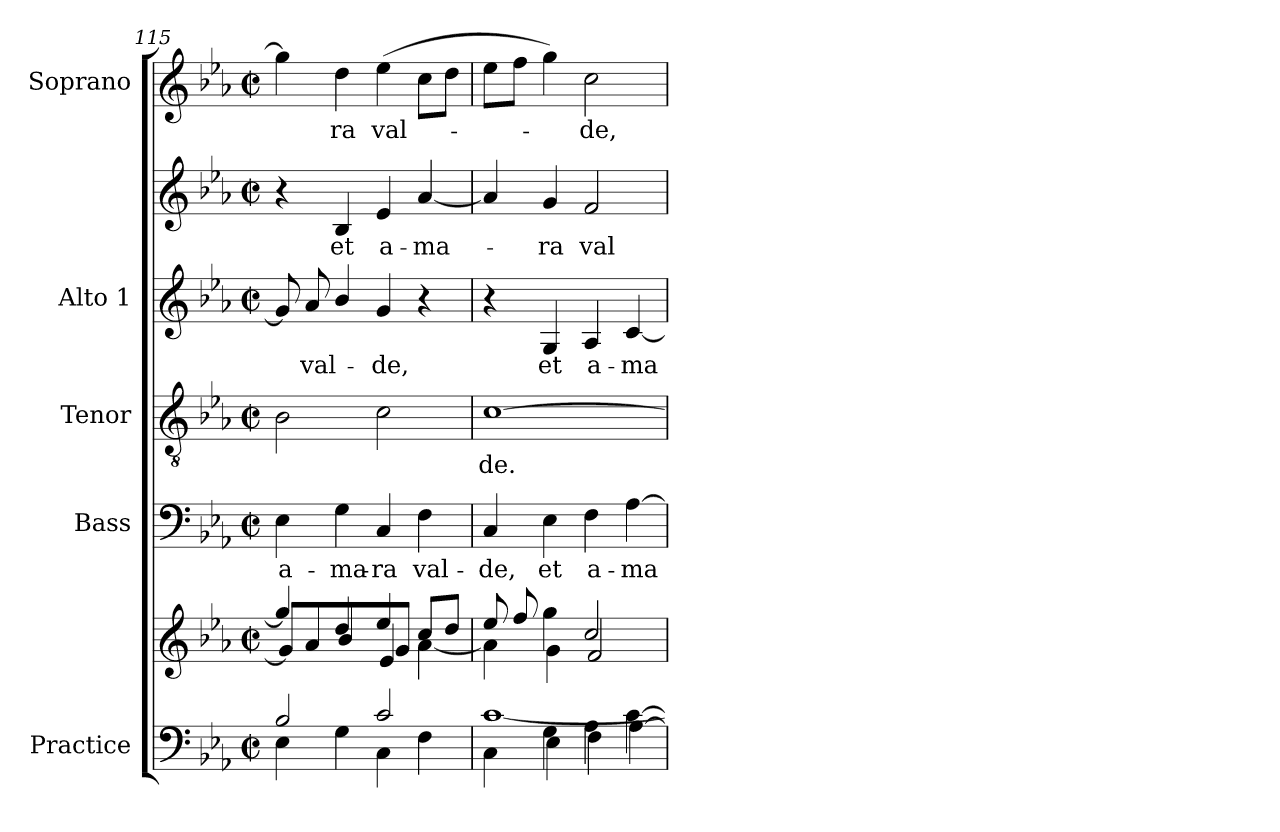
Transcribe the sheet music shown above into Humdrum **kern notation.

**kern	**kern	**kern	**text	**kern	**text	**kern	**text	**kern	**text	**kern	**text
*part5	*part5	*part4	*part4	*part3	*part3	*part2	*part2	*part2	*part2	*part1	*part1
*staff7	*staff6	*staff5	*staff5	*staff4	*staff4	*staff3	*staff3	*staff2	*staff2	*staff1	*staff1
*I"Practice	*	*I"Bass	*	*I"Tenor	*	*I"Alto 1	*	*	*	*I"Soprano	*
*	*	*I'B	*	*I'T	*	*I'A	*	*	*	*I'S	*
*clefF4	*clefG2	*clefF4	*	*clefGv2	*	*clefG2	*	*clefG2	*	*clefG2	*
*k[b-e-a-]	*k[b-e-a-]	*k[b-e-a-]	*	*k[b-e-a-]	*	*k[b-e-a-]	*	*k[b-e-a-]	*	*k[b-e-a-]	*
*E-:	*E-:	*E-:	*	*E-:	*	*E-:	*	*E-:	*	*E-:	*
*M2/2	*M2/2	*M2/2	*	*M2/2	*	*M2/2	*	*M2/2	*	*M2/2	*
*met(c|)	*met(c|)	*met(c|)	*	*met(c|)	*	*met(c|)	*	*met(c|)	*	*met(c|)	*
=115	=115	=115	=115	=115	=115	=115	=115	=115	=115	=115	=115
*^	*^	*	*	*	*	*	*	*	*	*	*
*	*	*	*^	*	*	*	*	*	*	*	*	*	*
!	!	!	!	!	!	!LO:LY:b	!	!	!	!	!	!	!	!
2B-/	4E-\	4gg/]	4ryy	8g\L]	4E-	a-	2B-	.	8g]	.	4r	.	4gg]	.
!	!	!	!	!	!	!	!	!	!	!LO:LY:b	!	!	!	!
.	.	.	.	8a-\	.	.	.	.	8a-L	val-	.	.	.	.
!	!	!	!	!	!	!LO:LY:b	!	!	!	!	!	!LO:LY:b	!	!LO:LY:b
.	4G\	4dd/	4B-\yy	4b-/	4G\	-ma-	.	.	4b-/	.	4B-	et	4dd	ra
!	!	!	!	!	!	!LO:LY:b	!	!	!	!LO:LY:b	!	!LO:LY:b	!	!LO:LY:b
2c/	4C\	4ee-/	4e-/	4g/	4C	-ra	2c	.	4g	de,	4e-	a-	(>4ee-\	val-
!	!	!	!	!	!	!LO:LY:b	!	!	!	!	!	!LO:LY:b	!	!
.	4F\	8cc/L	[4a-\	4ryy	4F	val-	.	.	4r	.	[4a-	-ma-	8ccL	.
.	.	8dd/J	.	.	.	.	.	.	.	.	.	.	8ddJ	.
=116	=116	=116	=116	=116	=116	=116	=116	=116	=116	=116	=116	=116	=116	=116
*	*^	*	*	*	*	*	*	*	*	*	*	*	*	*
!	!	!	!	!	!	!	!LO:LY:b	!	!LO:LY:b	!	!	!	!	!	!
4ryy	[1c/	4C\	8ee-/	4a-\]	4ryy	4C	-de,	[1c	de.	4r	.	4a-]	.	8ee-L	.
.	.	.	8ff/J	.	.	.	.	.	.	.	.	.	.	8ffJ	.
!	!	!	!	!	!	!	!LO:LY:b	!	!	!	!LO:LY:b	!	!LO:LY:b	!	!
4G\	.	4E-\	4gg\	4g\	2.ryy	4E-	et	.	.	4G	-et	4g	ra	4gg)	.
!	!	!	!	!	!	!	!LO:LY:b	!	!	!	!LO:LY:b	!	!LO:LY:b	!	!LO:LY:b
4A-\	.	4F\	2cc/	2f/	.	4F	a-	.	.	4A-	a-	2f	val-	2cc	de,
!	!	!	!	!	!	!	!LO:LY:b	!	!	!	!LO:LY:b	!	!	!	!
[4c\	.	[4A-\	.	.	.	[4A-	-ma-	.	.	[4c	-ma-	.	.	.	.
*v	*v	*v	*	*	*	*	*	*	*	*	*	*	*	*	*
*	*v	*v	*v	*	*	*	*	*	*	*	*	*	*
=	=	=	=	=	=	=	=	=	=	=	=
*-	*-	*-	*-	*-	*-	*-	*-	*-	*-	*-	*-
